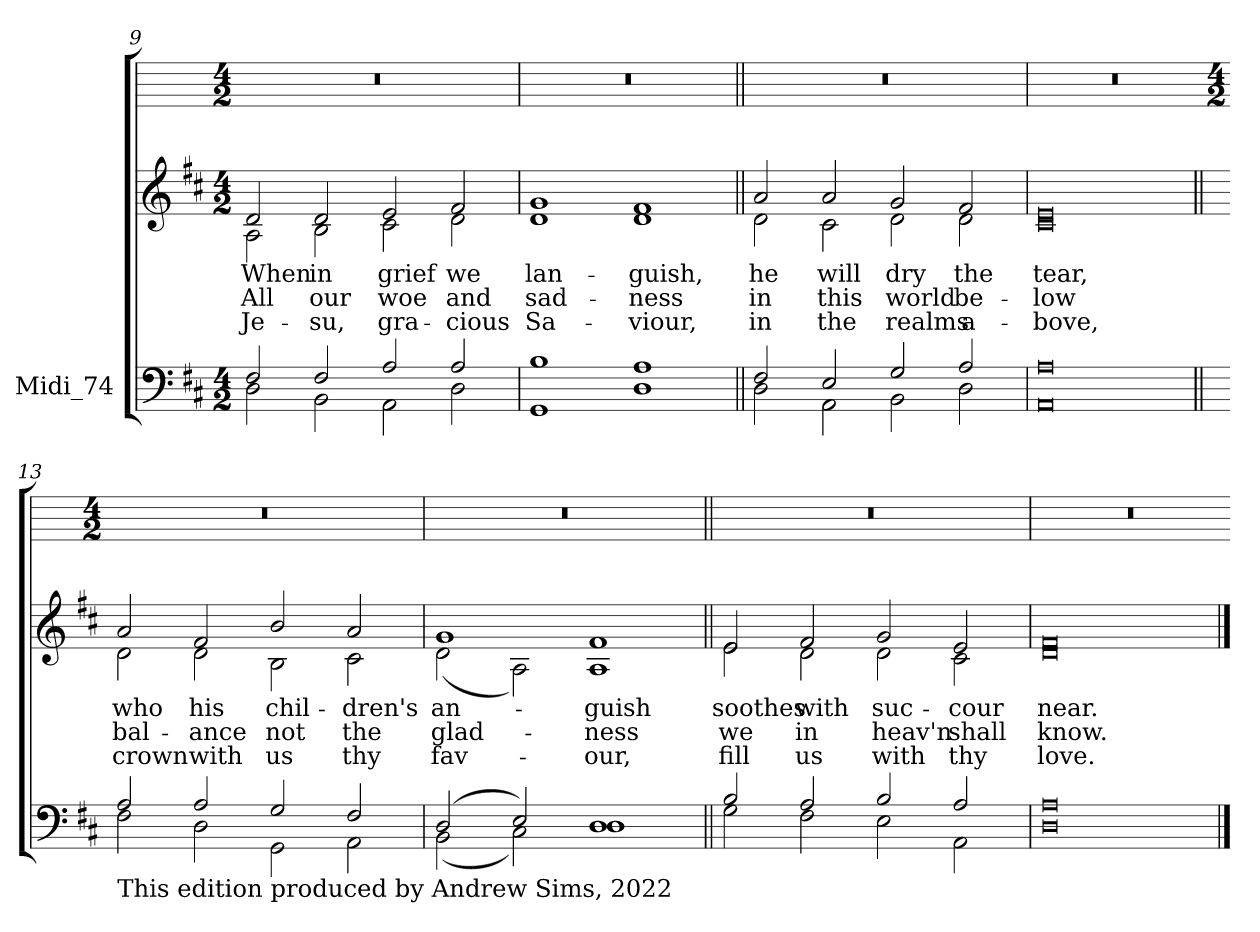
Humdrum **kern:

**kern	**kern	**text	**text	**text	**kern
*part3	*part2	*part2	*part2	*part2	*part1
*staff3	*staff2	*staff2	*staff2	*staff2	*staff1
*I"Midi_74	*	*	*	*	*
!!LO:LB:g=z
*clefF4	*clefG2	*	*	*	*
*k[f#c#]	*k[f#c#]	*	*	*	*
*D:	*D:	*	*	*	*
*M4/2	*M4/2	*	*	*	*M4/2
=9	=9	=9	=9	=9	=9
*^	*	*	*	*	*
!	!	!	!LO:LY:b	!LO:LY:b	!LO:LY:b	!
*	*	*^	*	*	*	*
2F#/	2D\	2d/	2A\	When	All	Je-	0r
!	!	!	!	!LO:LY:b	!LO:LY:b	!LO:LY:b	!
2F#/	2BB\	2d/	2B\	-in	our	su,	.
!	!	!	!	!LO:LY:b	!LO:LY:b	!LO:LY:b	!
2A/	2AA\	2e/	2c#\	grief	woe	gra-	.
!	!	!	!	!LO:LY:b	!LO:LY:b	!LO:LY:b	!
2A/	2D\	2f#/	2d\	-we	and	cious	.
=10	=10	=10	=10	=10	=10	=10	=10
!	!	!	!	!LO:LY:b	!LO:LY:b	!LO:LY:b	!
1B/	1GG\	1g/	1d\	lan-	-sad-	-Sa-	0r
!	!	!	!	!LO:LY:b	!LO:LY:b	!LO:LY:b	!
1A/	1D\	1f#/	1d\	-guish,	ness	viour,	.
=11||	=11||	=11||	=11||	=11||	=11||	=11||	=11||
!	!	!	!	!LO:LY:b	!LO:LY:b	!LO:LY:b	!
2F#/	2D\	2a/	2d\	he	in	in	0r
!	!	!	!	!LO:LY:b	!LO:LY:b	!LO:LY:b	!
2E/	2AA\	2a/	2c#\	will	this	the	.
!	!	!	!	!LO:LY:b	!LO:LY:b	!LO:LY:b	!
2G/	2BB\	2g/	2d\	dry	world	realms	.
!	!	!	!	!LO:LY:b	!LO:LY:b	!LO:LY:b	!
2A/	2D\	2f#/	2d\	the	be-	-a-	.
=12	=12	=12	=12	=12	=12	=12	=12
!	!	!	!	!LO:LY:b	!LO:LY:b	!LO:LY:b	!
0A/	0AA\	0e/	0c#\	-tear,	low	bove,	0r
!!LO:LB:g=z
=13||	=13||	=13||	=13||	=13	=13	=13	=13
*	*	*	*	*	*	*	*M4/2
!LO:TX:b:t=This edition produced by Andrew Sims, 2022	!	!	!	!	!	!	!
!	!	!	!	!LO:LY:b	!LO:LY:b	!LO:LY:b	!
2A/	2F#\	2a/	2d\	who	bal-	-crown	0r
!	!	!	!	!LO:LY:b	!LO:LY:b	!LO:LY:b	!
2A/	2D\	2f#/	2d\	his	ance	with	.
!	!	!	!	!LO:LY:b	!LO:LY:b	!LO:LY:b	!
2G/	2GG\	2b/	2B\	chil-	-not	us	.
!	!	!	!	!LO:LY:b	!LO:LY:b	!LO:LY:b	!
2F#/	2AA\	2a/	2c#\	dren's	the	thy	.
=14	=14	=14	=14	=14	=14	=14	=14
!	!	!	!	!LO:LY:b	!LO:LY:b	!LO:LY:b	!
(>2D/	(<2BB\	1g/	(<2d\	an-	-glad-	-fav-	0r
2E/)	2C#\)	.	2A\)	.	.	.	.
!	!	!	!	!LO:LY:b	!LO:LY:b	!LO:LY:b	!
1D/	1D\	1f#/	1A\	-guish	ness	our,	.
=15||	=15||	=15||	=15||	=15||	=15||	=15||	=15||
!	!	!	!	!LO:LY:b	!LO:LY:b	!LO:LY:b	!
2B/	2G\	2e/	2e\	soothes	we	fill	0r
!	!	!	!	!LO:LY:b	!LO:LY:b	!LO:LY:b	!
2A/	2F#\	2f#/	2d\	with	in	us	.
!	!	!	!	!LO:LY:b	!LO:LY:b	!LO:LY:b	!
2B/	2E\	2g/	2d\	suc-	-heav'n	with	.
!	!	!	!	!LO:LY:b	!LO:LY:b	!LO:LY:b	!
2A/	2AA\	2e/	2c#\	cour	shall	thy	.
=16	=16	=16	=16	=16	=16	=16	=16
!	!	!	!	!LO:LY:b	!LO:LY:b	!LO:LY:b	!
0A/	0D\	0f#/	0d\	near.	know.	love.	0r
*v	*v	*	*	*	*	*	*
*	*v	*v	*	*	*	*
==	==	=	=	=	=
*-	*-	*-	*-	*-	*-
